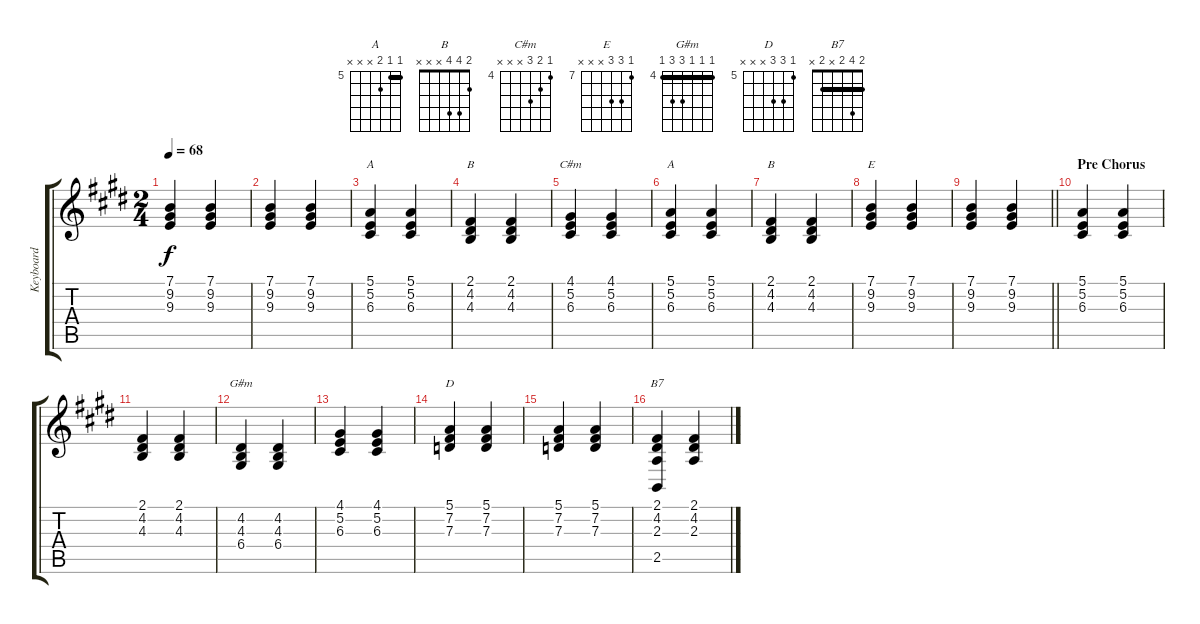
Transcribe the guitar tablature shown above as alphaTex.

\track ("Keyboard" "Keyboard") {instrument acousticgrandpiano}
\staff {score tabs}
\tuning (E4 B3 G3 D3 A2 E2) {hide}
\chord ("A" 5 5 6 7 7 5) {firstfret 5 barre 5}
\chord ("B" 2 4 4 4 2 x) {barre 2}
\chord ("C#m" 4 5 6 x x x) {firstfret 4}
\chord ("A" 5 5 6 x x x) {firstfret 5 barre 5}
\chord ("B" 2 4 4 x x x)
\chord ("E" 7 9 9 x x x) {firstfret 7}
\chord ("G#m" 4 4 4 6 6 4) {firstfret 4 barre 4}
\chord ("D" 5 7 7 x x x) {firstfret 5}
\chord ("B7" 2 4 2 x 2 x) {barre 2}
\ts (2 4)
\tempo 68
\clef g2
\ks e
(7.1 9.2 9.3).4{dy f} (7.1 9.2 9.3).4 |
(7.1 9.2 9.3).4 (7.1 9.2 9.3).4 |
(5.1 5.2 6.3).4{ch "A"} (5.1 5.2 6.3).4 |
(2.1 4.2 4.3).4{ch "B"} (2.1 4.2 4.3).4 |
(4.1 5.2 6.3).4{ch "C#m"} (4.1 5.2 6.3).4 |
(5.1 5.2 6.3).4{ch "A"} (5.1 5.2 6.3).4 |
(2.1 4.2 4.3).4{ch "B"} (2.1 4.2 4.3).4 |
(7.1 9.2 9.3).4{ch "E"} (7.1 9.2 9.3).4 |
\barLineRight lightlight
(7.1 9.2 9.3).4 (7.1 9.2 9.3).4 |
\section ("" "Pre Chorus")
(5.1 5.2 6.3).4 (5.1 5.2 6.3).4 |
(2.1 4.2 4.3).4 (2.1 4.2 4.3).4 |
(4.2 4.3 6.4).4{ch "G#m"} (4.2 4.3 6.4).4 |
(4.1 5.2 6.3).4 (4.1 5.2 6.3).4 |
(5.1 7.2 7.3).4{ch "D"} (5.1 7.2 7.3).4 |
(5.1 7.2 7.3).4 (5.1 7.2 7.3).4 |
(2.1 4.2 2.3 2.5).4{ch "B7"} (2.1 4.2 2.3).4
